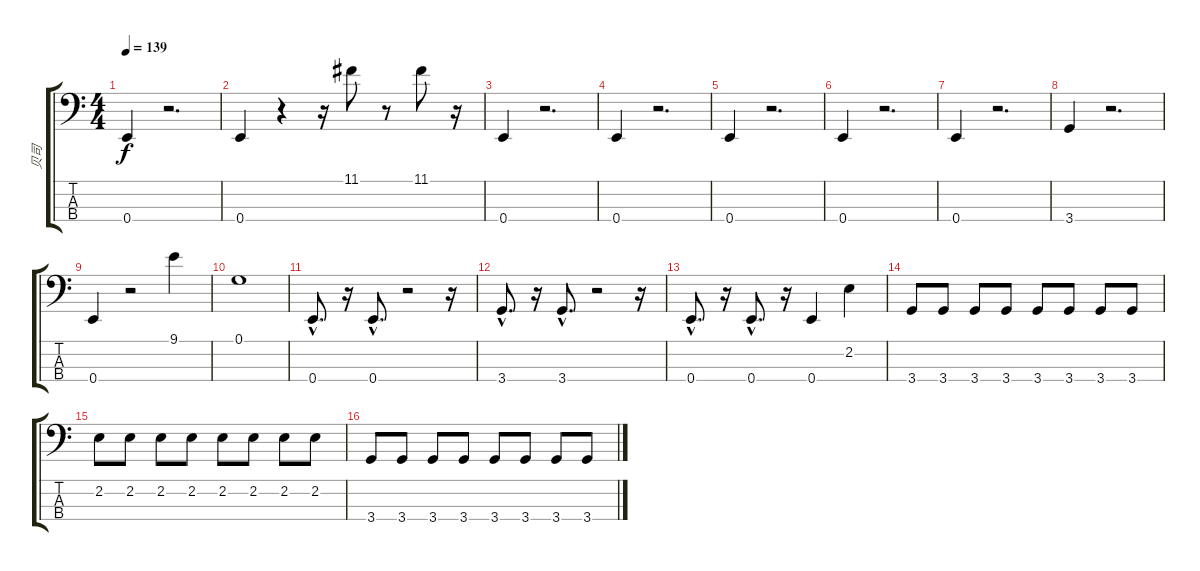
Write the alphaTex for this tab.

\track ("贝司" "贝司") {instrument electricbassfinger}
\staff {score tabs}
\tuning (G2 D2 A1 E1) {hide}
\ts (4 4)
\tempo 139
\clef f4
\ks c
0.4.4{dy f} r.2{d} |
0.4.4 r.4 r.16 11.1.8 r.8 11.1.8 r.16 |
0.4.4 r.2{d} |
0.4.4 r.2{d} |
0.4.4 r.2{d} |
0.4.4 r.2{d} |
0.4.4 r.2{d} |
3.4.4 r.2{d} |
0.4.4 r.2 9.1.4 |
0.1.1 |
0.4{hac}.8{d} r.16 0.4{hac}.8{d} r.2 r.16 |
3.4{hac}.8{d} r.16 3.4{hac}.8{d} r.2 r.16 |
0.4{hac}.8{d} r.16 0.4{hac}.8{d} r.16 0.4.4 2.2.4 |
3.4.8 3.4.8 3.4.8 3.4.8 3.4.8 3.4.8 3.4.8 3.4.8 |
2.2.8 2.2.8 2.2.8 2.2.8 2.2.8 2.2.8 2.2.8 2.2.8 |
3.4.8 3.4.8 3.4.8 3.4.8 3.4.8 3.4.8 3.4.8 3.4.8
